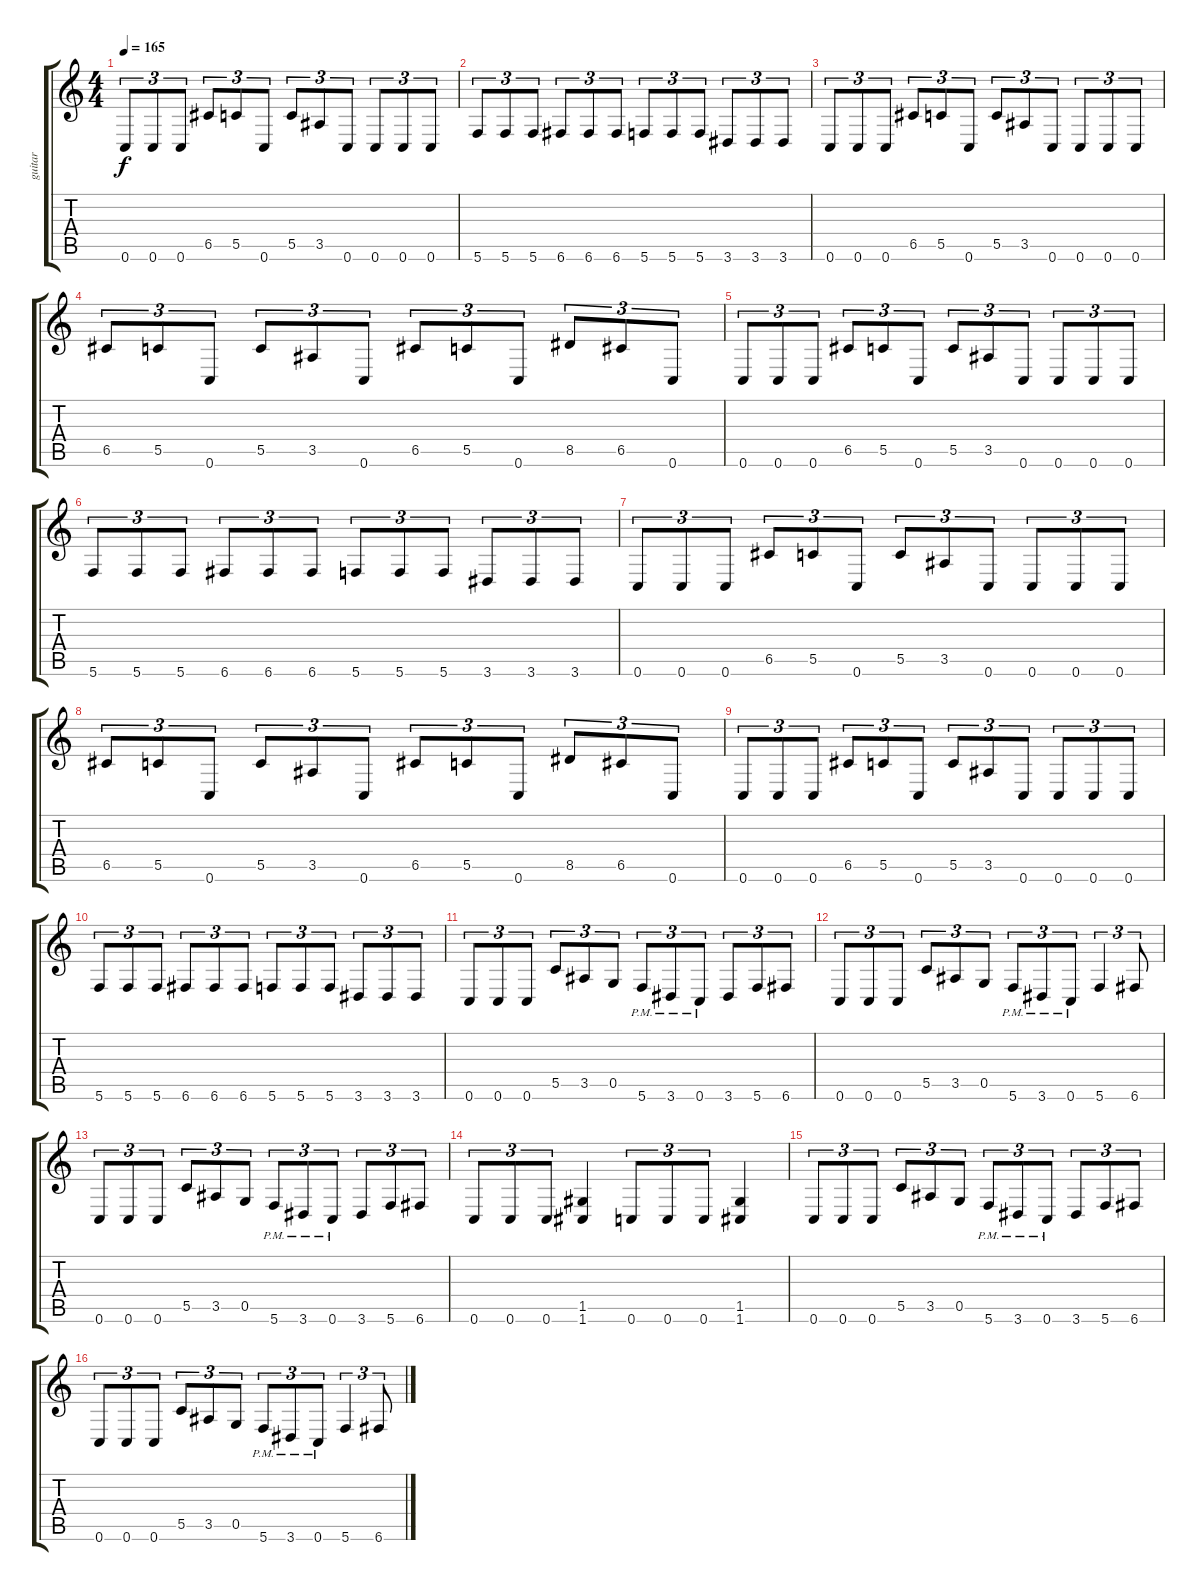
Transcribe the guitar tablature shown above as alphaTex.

\track ("guitar" "guitar") {instrument distortionguitar}
\staff {score tabs}
\tuning (D4 A3 F3 C3 G2 C2) {hide}
\ts (4 4)
\tempo 165
\clef g2
\ks c
0.6.8{tu (3 2) dy f} 0.6.8{tu (3 2)} 0.6.8{tu (3 2)} 6.5.8{tu (3 2)} 5.5.8{tu (3 2)} 0.6.8{tu (3 2)} 5.5.8{tu (3 2)} 3.5.8{tu (3 2)} 0.6.8{tu (3 2)} 0.6.8{tu (3 2)} 0.6.8{tu (3 2)} 0.6.8{tu (3 2)} |
5.6.8{tu (3 2)} 5.6.8{tu (3 2)} 5.6.8{tu (3 2)} 6.6.8{tu (3 2)} 6.6.8{tu (3 2)} 6.6.8{tu (3 2)} 5.6.8{tu (3 2)} 5.6.8{tu (3 2)} 5.6.8{tu (3 2)} 3.6.8{tu (3 2)} 3.6.8{tu (3 2)} 3.6.8{tu (3 2)} |
0.6.8{tu (3 2)} 0.6.8{tu (3 2)} 0.6.8{tu (3 2)} 6.5.8{tu (3 2)} 5.5.8{tu (3 2)} 0.6.8{tu (3 2)} 5.5.8{tu (3 2)} 3.5.8{tu (3 2)} 0.6.8{tu (3 2)} 0.6.8{tu (3 2)} 0.6.8{tu (3 2)} 0.6.8{tu (3 2)} |
6.5.8{tu (3 2)} 5.5.8{tu (3 2)} 0.6.8{tu (3 2)} 5.5.8{tu (3 2)} 3.5.8{tu (3 2)} 0.6.8{tu (3 2)} 6.5.8{tu (3 2)} 5.5.8{tu (3 2)} 0.6.8{tu (3 2)} 8.5.8{tu (3 2)} 6.5.8{tu (3 2)} 0.6.8{tu (3 2)} |
0.6.8{tu (3 2)} 0.6.8{tu (3 2)} 0.6.8{tu (3 2)} 6.5.8{tu (3 2)} 5.5.8{tu (3 2)} 0.6.8{tu (3 2)} 5.5.8{tu (3 2)} 3.5.8{tu (3 2)} 0.6.8{tu (3 2)} 0.6.8{tu (3 2)} 0.6.8{tu (3 2)} 0.6.8{tu (3 2)} |
5.6.8{tu (3 2)} 5.6.8{tu (3 2)} 5.6.8{tu (3 2)} 6.6.8{tu (3 2)} 6.6.8{tu (3 2)} 6.6.8{tu (3 2)} 5.6.8{tu (3 2)} 5.6.8{tu (3 2)} 5.6.8{tu (3 2)} 3.6.8{tu (3 2)} 3.6.8{tu (3 2)} 3.6.8{tu (3 2)} |
0.6.8{tu (3 2)} 0.6.8{tu (3 2)} 0.6.8{tu (3 2)} 6.5.8{tu (3 2)} 5.5.8{tu (3 2)} 0.6.8{tu (3 2)} 5.5.8{tu (3 2)} 3.5.8{tu (3 2)} 0.6.8{tu (3 2)} 0.6.8{tu (3 2)} 0.6.8{tu (3 2)} 0.6.8{tu (3 2)} |
6.5.8{tu (3 2)} 5.5.8{tu (3 2)} 0.6.8{tu (3 2)} 5.5.8{tu (3 2)} 3.5.8{tu (3 2)} 0.6.8{tu (3 2)} 6.5.8{tu (3 2)} 5.5.8{tu (3 2)} 0.6.8{tu (3 2)} 8.5.8{tu (3 2)} 6.5.8{tu (3 2)} 0.6.8{tu (3 2)} |
0.6.8{tu (3 2)} 0.6.8{tu (3 2)} 0.6.8{tu (3 2)} 6.5.8{tu (3 2)} 5.5.8{tu (3 2)} 0.6.8{tu (3 2)} 5.5.8{tu (3 2)} 3.5.8{tu (3 2)} 0.6.8{tu (3 2)} 0.6.8{tu (3 2)} 0.6.8{tu (3 2)} 0.6.8{tu (3 2)} |
5.6.8{tu (3 2)} 5.6.8{tu (3 2)} 5.6.8{tu (3 2)} 6.6.8{tu (3 2)} 6.6.8{tu (3 2)} 6.6.8{tu (3 2)} 5.6.8{tu (3 2)} 5.6.8{tu (3 2)} 5.6.8{tu (3 2)} 3.6.8{tu (3 2)} 3.6.8{tu (3 2)} 3.6.8{tu (3 2)} |
0.6.8{tu (3 2)} 0.6.8{tu (3 2)} 0.6.8{tu (3 2)} 5.5.8{tu (3 2)} 3.5.8{tu (3 2)} 0.5.8{tu (3 2)} 5.6{pm}.8{tu (3 2)} 3.6{pm}.8{tu (3 2)} 0.6{pm}.8{tu (3 2)} 3.6.8{tu (3 2)} 5.6.8{tu (3 2)} 6.6.8{tu (3 2)} |
0.6.8{tu (3 2)} 0.6.8{tu (3 2)} 0.6.8{tu (3 2)} 5.5.8{tu (3 2)} 3.5.8{tu (3 2)} 0.5.8{tu (3 2)} 5.6{pm}.8{tu (3 2)} 3.6{pm}.8{tu (3 2)} 0.6{pm}.8{tu (3 2)} 5.6.4{tu (3 2)} 6.6.8{tu (3 2)} |
0.6.8{tu (3 2)} 0.6.8{tu (3 2)} 0.6.8{tu (3 2)} 5.5.8{tu (3 2)} 3.5.8{tu (3 2)} 0.5.8{tu (3 2)} 5.6{pm}.8{tu (3 2)} 3.6{pm}.8{tu (3 2)} 0.6{pm}.8{tu (3 2)} 3.6.8{tu (3 2)} 5.6.8{tu (3 2)} 6.6.8{tu (3 2)} |
0.6.8{tu (3 2)} 0.6.8{tu (3 2)} 0.6.8{tu (3 2)} (1.5 1.6).4 0.6.8{tu (3 2)} 0.6.8{tu (3 2)} 0.6.8{tu (3 2)} (1.5 1.6).4 |
0.6.8{tu (3 2)} 0.6.8{tu (3 2)} 0.6.8{tu (3 2)} 5.5.8{tu (3 2)} 3.5.8{tu (3 2)} 0.5.8{tu (3 2)} 5.6{pm}.8{tu (3 2)} 3.6{pm}.8{tu (3 2)} 0.6{pm}.8{tu (3 2)} 3.6.8{tu (3 2)} 5.6.8{tu (3 2)} 6.6.8{tu (3 2)} |
0.6.8{tu (3 2)} 0.6.8{tu (3 2)} 0.6.8{tu (3 2)} 5.5.8{tu (3 2)} 3.5.8{tu (3 2)} 0.5.8{tu (3 2)} 5.6{pm}.8{tu (3 2)} 3.6{pm}.8{tu (3 2)} 0.6{pm}.8{tu (3 2)} 5.6.4{tu (3 2)} 6.6.8{tu (3 2)}
